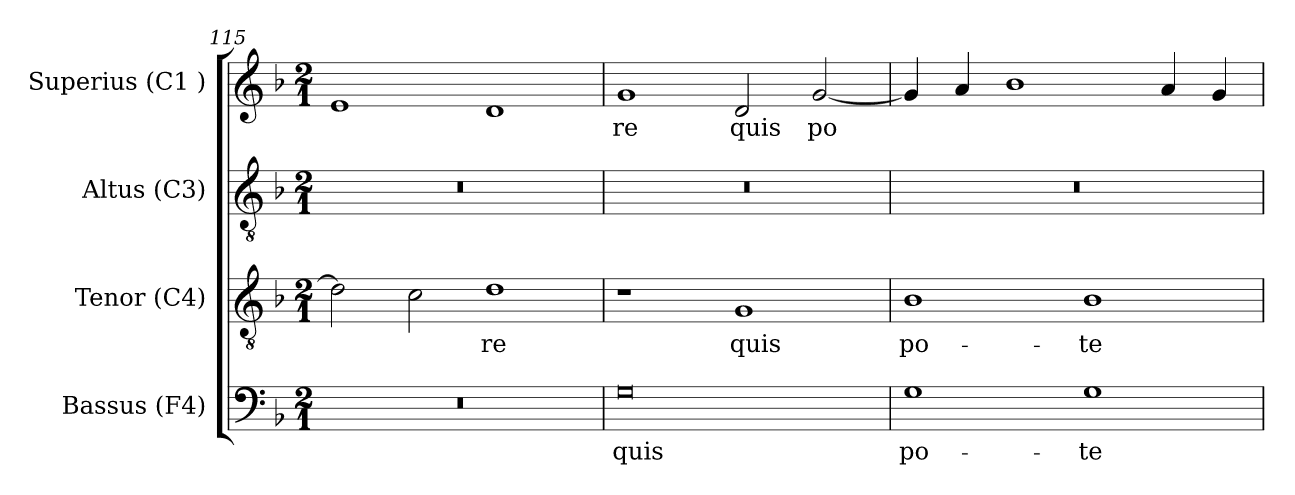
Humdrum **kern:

**kern	**text	**kern	**text	**kern	**kern	**text
*part4	*part4	*part3	*part3	*part2	*part1	*part1
*staff4	*staff4	*staff3	*staff3	*staff2	*staff1	*staff1
*I"Bassus (F4)	*	*I"Tenor (C4)	*	*I"Altus (C3)	*I"Superius (C1 )	*
*I'B.	*	*I'T.	*	*I'A.	*I'S.	*
*clefF4	*	*clefGv2	*	*clefGv2	*clefG2	*
*k[b-]	*	*k[b-]	*	*k[b-]	*k[b-]	*
*F:	*	*F:	*	*F:	*F:	*
*M2/1	*	*M2/1	*	*M2/1	*M2/1	*
=115	=115	=115	=115	=115	=115	=115
!	!	!	!LO:LY:b:cj	!	!	!LO:LY:b:cj
0r	.	2d\]	--	0r	1e	--
!	!	!	!LO:LY:b:cj	!	!	!
.	.	2c\	--	.	.	.
!	!	!	!LO:LY:b:cj	!	!	!LO:LY:b:cj
.	.	1d	-re	.	1d	--
=116	=116	=116	=116	=116	=116	=116
!	!LO:LY:b:cj	!	!	!	!	!LO:LY:b:cj
0G	quis	1r	.	0r	1g	-re
!	!	!	!LO:LY:b:cj	!	!	!LO:LY:b:cj
.	.	1G	quis	.	2d/	quis
!	!	!	!	!	!	!LO:LY:b:cj
.	.	.	.	.	[<2g/	po-
=117	=117	=117	=117	=117	=117	=117
!	!LO:LY:b:cj	!	!LO:LY:b:cj	!	!	!LO:LY:b:cj
1G	po-	1B-	po-	0r	4g/]	--
!	!	!	!	!	!	!LO:LY:b:cj
.	.	.	.	.	4a/	--
!	!	!	!	!	!	!LO:LY:b:cj
.	.	.	.	.	1b-	--
!	!LO:LY:b:cj	!	!LO:LY:b:cj	!	!	!
1G	-te-	1B-	-te-	.	.	.
!	!	!	!	!	!	!LO:LY:b:cj
.	.	.	.	.	4a/	--
!	!	!	!	!	!	!LO:LY:b:cj
.	.	.	.	.	4g/	--
=	=	=	=	=	=	=
*-	*-	*-	*-	*-	*-	*-
